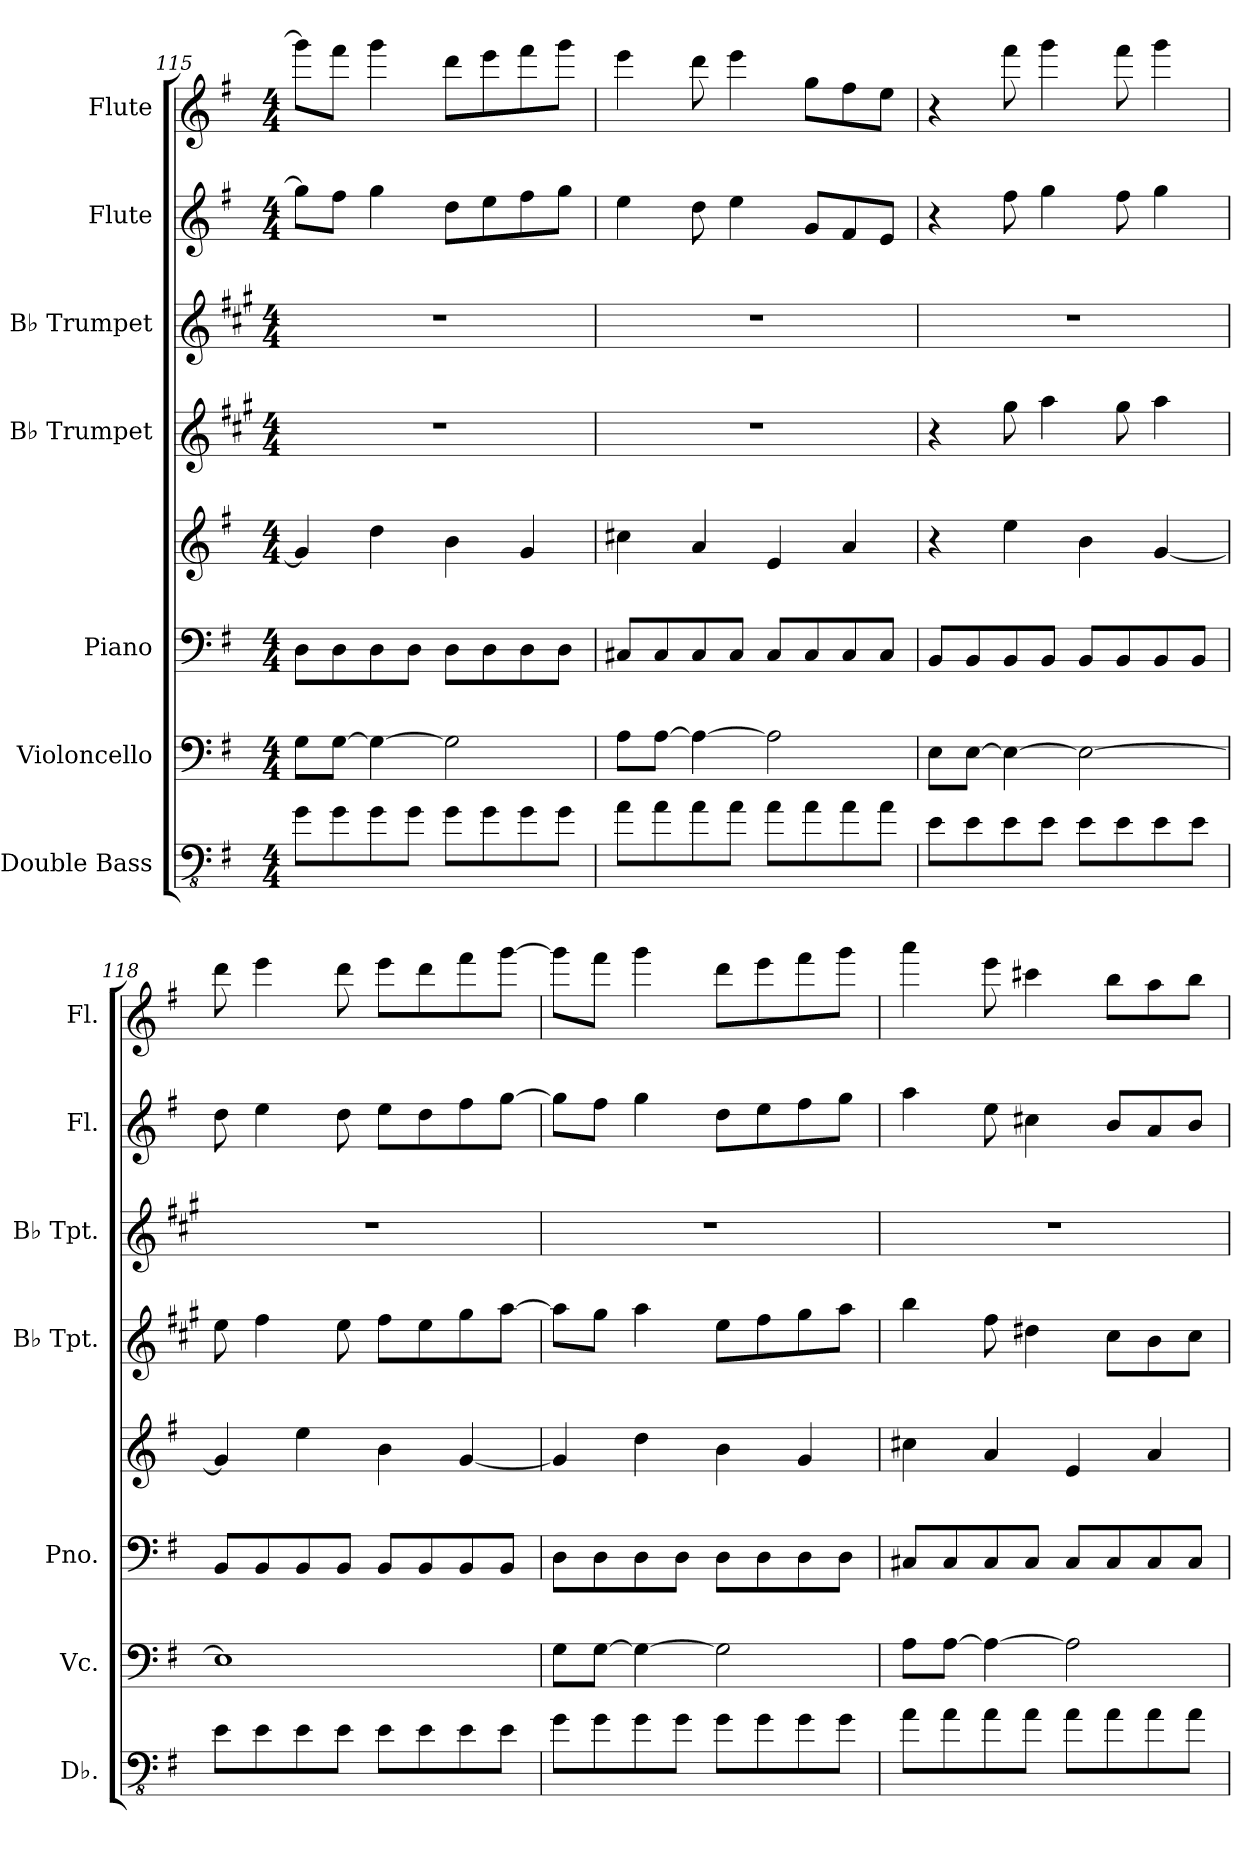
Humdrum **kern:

**kern	**kern	**kern	**kern	**kern	**kern	**kern	**kern
*part7	*part6	*part5	*part5	*part4	*part3	*part2	*part1
*staff8	*staff7	*staff6	*staff5	*staff4	*staff3	*staff2	*staff1
*I"Double Bass	*I"Violoncello	*I"Piano	*	*I"B♭ Trumpet	*I"B♭ Trumpet	*I"Flute	*I"Flute
*I'Db.	*I'Vc.	*I'Pno.	*	*I'B♭ Tpt.	*I'B♭ Tpt.	*I'Fl.	*I'Fl.
*clefFv4	*clefF4	*clefF4	*clefG2	*clefG2	*clefG2	*clefG2	*clefG2
*ITrd7c12	*	*	*	*ITrd1c2	*ITrd1c2	*	*
*k[f#]	*k[f#]	*k[f#]	*k[f#]	*k[f#]	*k[f#]	*k[f#]	*k[f#]
*M4/4	*M4/4	*M4/4	*M4/4	*M4/4	*M4/4	*M4/4	*M4/4
=115	=115	=115	=115	=115	=115	=115	=115
8GG\L	8G\L	8D\L	4g/]	1r	1r	8gg\L]	8ggg\L]
8GG\	[8G\J	8D\	.	.	.	8ff#\J	8fff#\J
8GG\	4G\_	8D\	4dd\	.	.	4gg\	4ggg\
8GG\J	.	8D\J	.	.	.	.	.
8GG\L	2G\]	8D\L	4b\	.	.	8dd\L	8ddd\L
8GG\	.	8D\	.	.	.	8ee\	8eee\
8GG\	.	8D\	4g/	.	.	8ff#\	8fff#\
8GG\J	.	8D\J	.	.	.	8gg\J	8ggg\J
!!LO:PB:g=z
=116	=116	=116	=116	=116	=116	=116	=116
8AA\L	8A\L	8C#X/L	4cc#X\	1r	1r	4ee\	4eee\
8AA\	[8A\J	8C#/	.	.	.	.	.
8AA\	4A\_	8C#/	4a/	.	.	8dd\	8ddd\
8AA\J	.	8C#/J	.	.	.	4ee\	4eee\
8AA\L	2A\]	8C#/L	4e/	.	.	.	.
8AA\	.	8C#/	.	.	.	8g/L	8gg\L
8AA\	.	8C#/	4a/	.	.	8f#/	8ff#\
8AA\J	.	8C#/J	.	.	.	8e/J	8ee\J
=117	=117	=117	=117	=117	=117	=117	=117
8EE\L	8E\L	8BB/L	4r	4r	1r	4r	4r
8EE\	[8E\J	8BB/	.	.	.	.	.
8EE\	4E\_	8BB/	4ee\	8ff#\	.	8ff#\	8fff#\
8EE\J	.	8BB/J	.	4gg\	.	4gg\	4ggg\
8EE\L	2E\_	8BB/L	4b\	.	.	.	.
8EE\	.	8BB/	.	8ff#\	.	8ff#\	8fff#\
8EE\	.	8BB/	[4g/	4gg\	.	4gg\	4ggg\
8EE\J	.	8BB/J	.	.	.	.	.
=118	=118	=118	=118	=118	=118	=118	=118
8EE\L	1E]	8BB/L	4g/]	8dd\	1r	8dd\	8ddd\
8EE\	.	8BB/	.	4ee\	.	4ee\	4eee\
8EE\	.	8BB/	4ee\	.	.	.	.
8EE\J	.	8BB/J	.	8dd\	.	8dd\	8ddd\
8EE\L	.	8BB/L	4b\	8ee\L	.	8ee\L	8eee\L
8EE\	.	8BB/	.	8dd\	.	8dd\	8ddd\
8EE\	.	8BB/	[4g/	8ff#\	.	8ff#\	8fff#\
8EE\J	.	8BB/J	.	[8gg\J	.	[8gg\J	[8ggg\J
=119	=119	=119	=119	=119	=119	=119	=119
8GG\L	8G\L	8D\L	4g/]	8gg\L]	1r	8gg\L]	8ggg\L]
8GG\	[8G\J	8D\	.	8ff#\J	.	8ff#\J	8fff#\J
8GG\	4G\_	8D\	4dd\	4gg\	.	4gg\	4ggg\
8GG\J	.	8D\J	.	.	.	.	.
8GG\L	2G\]	8D\L	4b\	8dd\L	.	8dd\L	8ddd\L
8GG\	.	8D\	.	8ee\	.	8ee\	8eee\
8GG\	.	8D\	4g/	8ff#\	.	8ff#\	8fff#\
8GG\J	.	8D\J	.	8gg\J	.	8gg\J	8ggg\J
!!LO:PB:g=z
=120	=120	=120	=120	=120	=120	=120	=120
8AA\L	8A\L	8C#X/L	4cc#X\	4aa\	1r	4aa\	4aaa\
8AA\	[8A\J	8C#/	.	.	.	.	.
8AA\	4A\_	8C#/	4a/	8ee\	.	8ee\	8eee\
8AA\J	.	8C#/J	.	4cc#X\	.	4cc#X\	4ccc#X\
8AA\L	2A\]	8C#/L	4e/	.	.	.	.
8AA\	.	8C#/	.	8b\L	.	8b/L	8bb\L
8AA\	.	8C#/	4a/	8a\	.	8a/	8aa\
8AA\J	.	8C#/J	.	8b\J	.	8b/J	8bb\J
=	=	=	=	=	=	=	=
*-	*-	*-	*-	*-	*-	*-	*-
